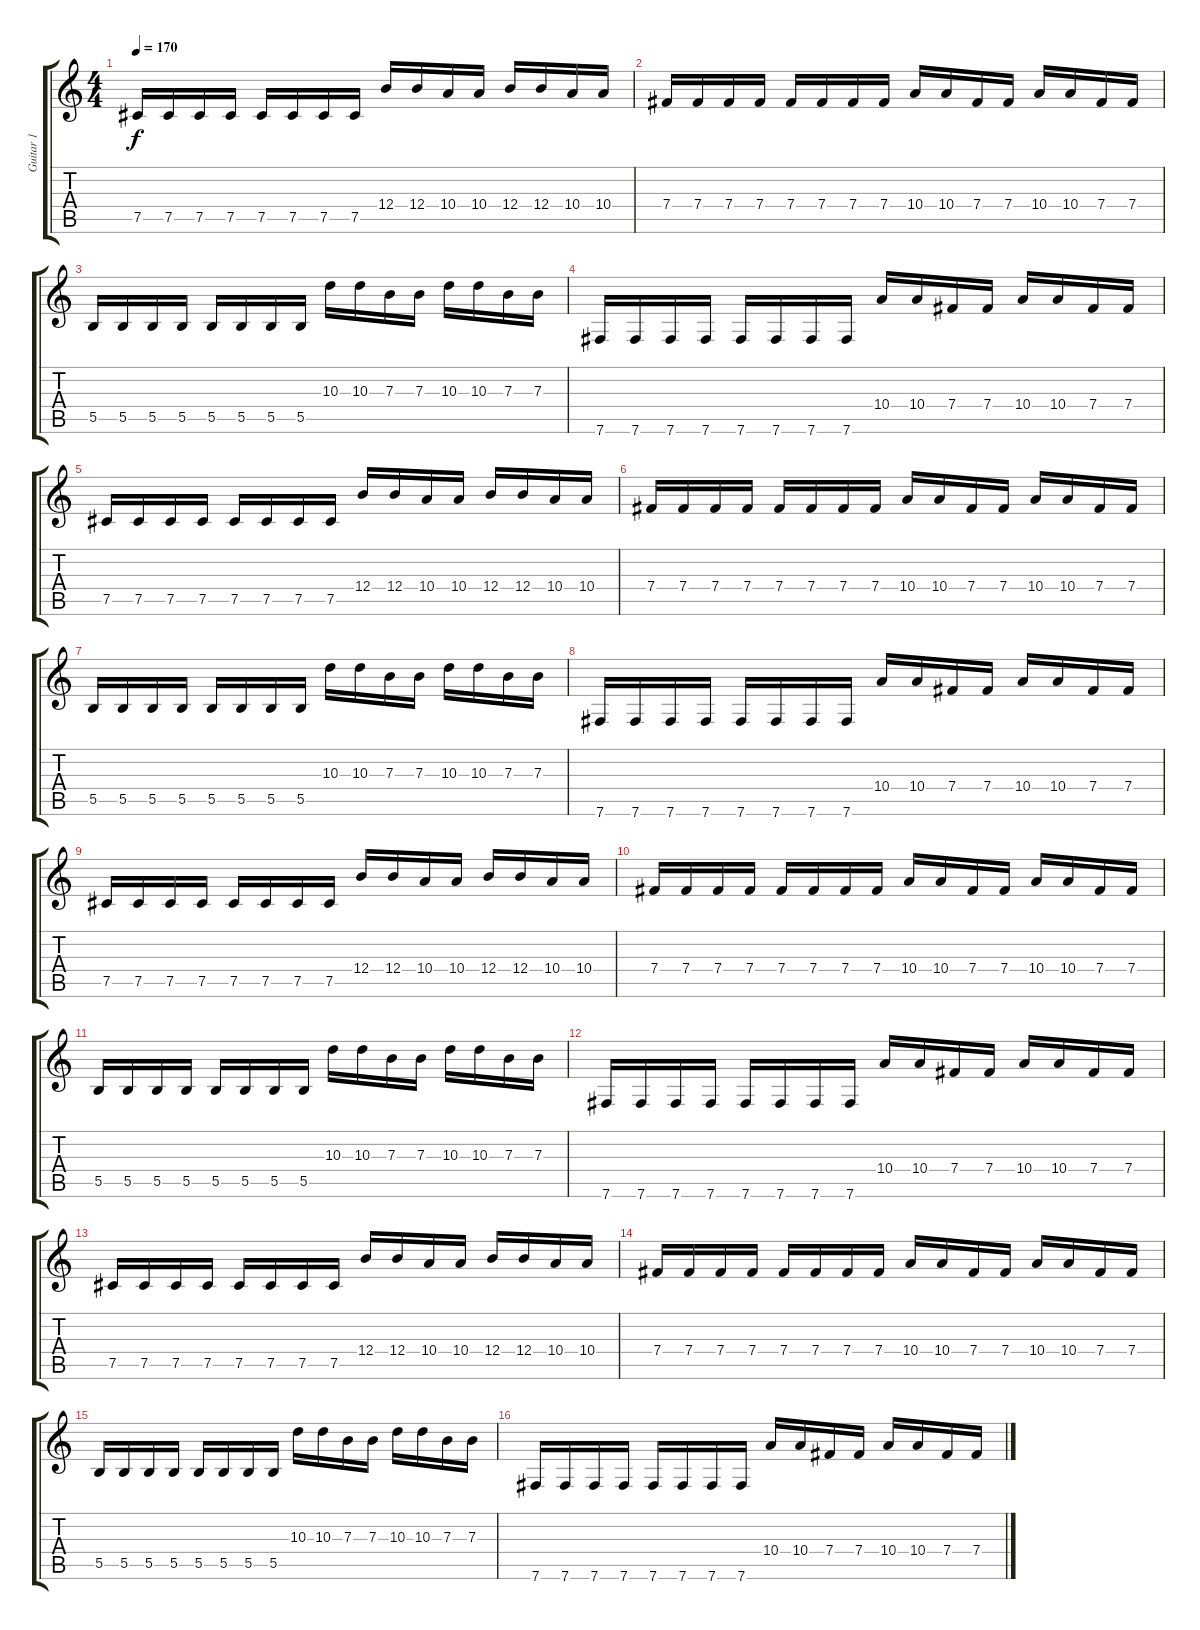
\track ("Guitar 1" "Guitar 1") {instrument distortionguitar}
\staff {score tabs}
\tuning (Db4 Ab3 E3 B2 Gb2 B1) {hide}
\ts (4 4)
\tempo 170
\clef g2
\ks c
7.5.16{dy f} 7.5.16 7.5.16 7.5.16 7.5.16 7.5.16 7.5.16 7.5.16 12.4.16 12.4.16 10.4.16 10.4.16 12.4.16 12.4.16 10.4.16 10.4.16 |
7.4.16 7.4.16 7.4.16 7.4.16 7.4.16 7.4.16 7.4.16 7.4.16 10.4.16 10.4.16 7.4.16 7.4.16 10.4.16 10.4.16 7.4.16 7.4.16 |
5.5.16 5.5.16 5.5.16 5.5.16 5.5.16 5.5.16 5.5.16 5.5.16 10.3.16 10.3.16 7.3.16 7.3.16 10.3.16 10.3.16 7.3.16 7.3.16 |
7.6.16 7.6.16 7.6.16 7.6.16 7.6.16 7.6.16 7.6.16 7.6.16 10.4.16 10.4.16 7.4.16 7.4.16 10.4.16 10.4.16 7.4.16 7.4.16 |
7.5.16 7.5.16 7.5.16 7.5.16 7.5.16 7.5.16 7.5.16 7.5.16 12.4.16 12.4.16 10.4.16 10.4.16 12.4.16 12.4.16 10.4.16 10.4.16 |
7.4.16 7.4.16 7.4.16 7.4.16 7.4.16 7.4.16 7.4.16 7.4.16 10.4.16 10.4.16 7.4.16 7.4.16 10.4.16 10.4.16 7.4.16 7.4.16 |
5.5.16 5.5.16 5.5.16 5.5.16 5.5.16 5.5.16 5.5.16 5.5.16 10.3.16 10.3.16 7.3.16 7.3.16 10.3.16 10.3.16 7.3.16 7.3.16 |
7.6.16 7.6.16 7.6.16 7.6.16 7.6.16 7.6.16 7.6.16 7.6.16 10.4.16 10.4.16 7.4.16 7.4.16 10.4.16 10.4.16 7.4.16 7.4.16 |
7.5.16 7.5.16 7.5.16 7.5.16 7.5.16 7.5.16 7.5.16 7.5.16 12.4.16 12.4.16 10.4.16 10.4.16 12.4.16 12.4.16 10.4.16 10.4.16 |
7.4.16 7.4.16 7.4.16 7.4.16 7.4.16 7.4.16 7.4.16 7.4.16 10.4.16 10.4.16 7.4.16 7.4.16 10.4.16 10.4.16 7.4.16 7.4.16 |
5.5.16 5.5.16 5.5.16 5.5.16 5.5.16 5.5.16 5.5.16 5.5.16 10.3.16 10.3.16 7.3.16 7.3.16 10.3.16 10.3.16 7.3.16 7.3.16 |
7.6.16 7.6.16 7.6.16 7.6.16 7.6.16 7.6.16 7.6.16 7.6.16 10.4.16 10.4.16 7.4.16 7.4.16 10.4.16 10.4.16 7.4.16 7.4.16 |
7.5.16 7.5.16 7.5.16 7.5.16 7.5.16 7.5.16 7.5.16 7.5.16 12.4.16 12.4.16 10.4.16 10.4.16 12.4.16 12.4.16 10.4.16 10.4.16 |
7.4.16 7.4.16 7.4.16 7.4.16 7.4.16 7.4.16 7.4.16 7.4.16 10.4.16 10.4.16 7.4.16 7.4.16 10.4.16 10.4.16 7.4.16 7.4.16 |
5.5.16 5.5.16 5.5.16 5.5.16 5.5.16 5.5.16 5.5.16 5.5.16 10.3.16 10.3.16 7.3.16 7.3.16 10.3.16 10.3.16 7.3.16 7.3.16 |
7.6.16 7.6.16 7.6.16 7.6.16 7.6.16 7.6.16 7.6.16 7.6.16 10.4.16 10.4.16 7.4.16 7.4.16 10.4.16 10.4.16 7.4.16 7.4.16
